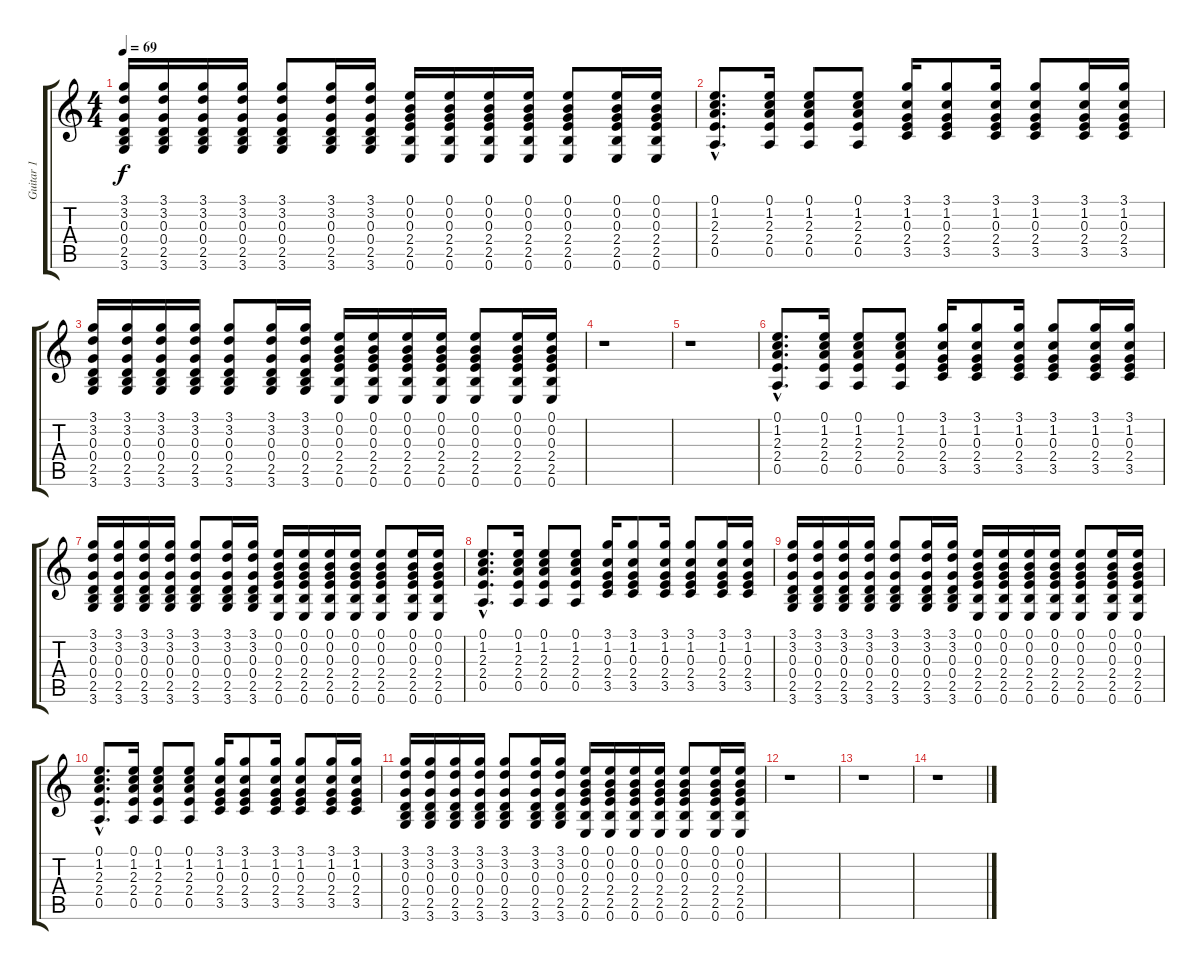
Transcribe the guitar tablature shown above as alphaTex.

\track ("Guitar 1" "Guitar 1") {instrument acousticguitarsteel}
\staff {score tabs}
\tuning (E4 B3 G3 D3 A2 E2) {hide}
\ts (4 4)
\tempo 69
\clef g2
\ks c
(3.1 3.2 0.3 0.4 2.5 3.6).16{dy f} (3.1 3.2 0.3 0.4 2.5 3.6).16 (3.1 3.2 0.3 0.4 2.5 3.6).16 (3.1 3.2 0.3 0.4 2.5 3.6).16 (3.1 3.2 0.3 0.4 2.5 3.6).8 (3.1 3.2 0.3 0.4 2.5 3.6).16 (3.1 3.2 0.3 0.4 2.5 3.6).16 (0.1 0.2 0.3 2.4 2.5 0.6).16 (0.1 0.2 0.3 2.4 2.5 0.6).16 (0.1 0.2 0.3 2.4 2.5 0.6).16 (0.1 0.2 0.3 2.4 2.5 0.6).16 (0.1 0.2 0.3 2.4 2.5 0.6).8 (0.1 0.2 0.3 2.4 2.5 0.6).16 (0.1 0.2 0.3 2.4 2.5 0.6).16 |
(0.1{hac} 1.2{hac} 2.3{hac} 2.4{hac} 0.5{hac}).8{d} (0.1 1.2 2.3 2.4 0.5).16 (0.1 1.2 2.3 2.4 0.5).8 (0.1 1.2 2.3 2.4 0.5).8 (3.1 1.2 0.3 2.4 3.5).16 (3.1 1.2 0.3 2.4 3.5).8 (3.1 1.2 0.3 2.4 3.5).16 (3.1 1.2 0.3 2.4 3.5).8 (3.1 1.2 0.3 2.4 3.5).16 (3.1 1.2 0.3 2.4 3.5).16 |
(3.1 3.2 0.3 0.4 2.5 3.6).16 (3.1 3.2 0.3 0.4 2.5 3.6).16 (3.1 3.2 0.3 0.4 2.5 3.6).16 (3.1 3.2 0.3 0.4 2.5 3.6).16 (3.1 3.2 0.3 0.4 2.5 3.6).8 (3.1 3.2 0.3 0.4 2.5 3.6).16 (3.1 3.2 0.3 0.4 2.5 3.6).16 (0.1 0.2 0.3 2.4 2.5 0.6).16 (0.1 0.2 0.3 2.4 2.5 0.6).16 (0.1 0.2 0.3 2.4 2.5 0.6).16 (0.1 0.2 0.3 2.4 2.5 0.6).16 (0.1 0.2 0.3 2.4 2.5 0.6).8 (0.1 0.2 0.3 2.4 2.5 0.6).16 (0.1 0.2 0.3 2.4 2.5 0.6).16 |
r.1 |
r.1 |
(0.1{hac} 1.2{hac} 2.3{hac} 2.4{hac} 0.5{hac}).8{d} (0.1 1.2 2.3 2.4 0.5).16 (0.1 1.2 2.3 2.4 0.5).8 (0.1 1.2 2.3 2.4 0.5).8 (3.1 1.2 0.3 2.4 3.5).16 (3.1 1.2 0.3 2.4 3.5).8 (3.1 1.2 0.3 2.4 3.5).16 (3.1 1.2 0.3 2.4 3.5).8 (3.1 1.2 0.3 2.4 3.5).16 (3.1 1.2 0.3 2.4 3.5).16 |
(3.1 3.2 0.3 0.4 2.5 3.6).16 (3.1 3.2 0.3 0.4 2.5 3.6).16 (3.1 3.2 0.3 0.4 2.5 3.6).16 (3.1 3.2 0.3 0.4 2.5 3.6).16 (3.1 3.2 0.3 0.4 2.5 3.6).8 (3.1 3.2 0.3 0.4 2.5 3.6).16 (3.1 3.2 0.3 0.4 2.5 3.6).16 (0.1 0.2 0.3 2.4 2.5 0.6).16 (0.1 0.2 0.3 2.4 2.5 0.6).16 (0.1 0.2 0.3 2.4 2.5 0.6).16 (0.1 0.2 0.3 2.4 2.5 0.6).16 (0.1 0.2 0.3 2.4 2.5 0.6).8 (0.1 0.2 0.3 2.4 2.5 0.6).16 (0.1 0.2 0.3 2.4 2.5 0.6).16 |
(0.1{hac} 1.2{hac} 2.3{hac} 2.4{hac} 0.5{hac}).8{d} (0.1 1.2 2.3 2.4 0.5).16 (0.1 1.2 2.3 2.4 0.5).8 (0.1 1.2 2.3 2.4 0.5).8 (3.1 1.2 0.3 2.4 3.5).16 (3.1 1.2 0.3 2.4 3.5).8 (3.1 1.2 0.3 2.4 3.5).16 (3.1 1.2 0.3 2.4 3.5).8 (3.1 1.2 0.3 2.4 3.5).16 (3.1 1.2 0.3 2.4 3.5).16 |
(3.1 3.2 0.3 0.4 2.5 3.6).16 (3.1 3.2 0.3 0.4 2.5 3.6).16 (3.1 3.2 0.3 0.4 2.5 3.6).16 (3.1 3.2 0.3 0.4 2.5 3.6).16 (3.1 3.2 0.3 0.4 2.5 3.6).8 (3.1 3.2 0.3 0.4 2.5 3.6).16 (3.1 3.2 0.3 0.4 2.5 3.6).16 (0.1 0.2 0.3 2.4 2.5 0.6).16 (0.1 0.2 0.3 2.4 2.5 0.6).16 (0.1 0.2 0.3 2.4 2.5 0.6).16 (0.1 0.2 0.3 2.4 2.5 0.6).16 (0.1 0.2 0.3 2.4 2.5 0.6).8 (0.1 0.2 0.3 2.4 2.5 0.6).16 (0.1 0.2 0.3 2.4 2.5 0.6).16 |
(0.1{hac} 1.2{hac} 2.3{hac} 2.4{hac} 0.5{hac}).8{d} (0.1 1.2 2.3 2.4 0.5).16 (0.1 1.2 2.3 2.4 0.5).8 (0.1 1.2 2.3 2.4 0.5).8 (3.1 1.2 0.3 2.4 3.5).16 (3.1 1.2 0.3 2.4 3.5).8 (3.1 1.2 0.3 2.4 3.5).16 (3.1 1.2 0.3 2.4 3.5).8 (3.1 1.2 0.3 2.4 3.5).16 (3.1 1.2 0.3 2.4 3.5).16 |
(3.1 3.2 0.3 0.4 2.5 3.6).16 (3.1 3.2 0.3 0.4 2.5 3.6).16 (3.1 3.2 0.3 0.4 2.5 3.6).16 (3.1 3.2 0.3 0.4 2.5 3.6).16 (3.1 3.2 0.3 0.4 2.5 3.6).8 (3.1 3.2 0.3 0.4 2.5 3.6).16 (3.1 3.2 0.3 0.4 2.5 3.6).16 (0.1 0.2 0.3 2.4 2.5 0.6).16 (0.1 0.2 0.3 2.4 2.5 0.6).16 (0.1 0.2 0.3 2.4 2.5 0.6).16 (0.1 0.2 0.3 2.4 2.5 0.6).16 (0.1 0.2 0.3 2.4 2.5 0.6).8 (0.1 0.2 0.3 2.4 2.5 0.6).16 (0.1 0.2 0.3 2.4 2.5 0.6).16 |
r.1 |
r.1 |
r.1
